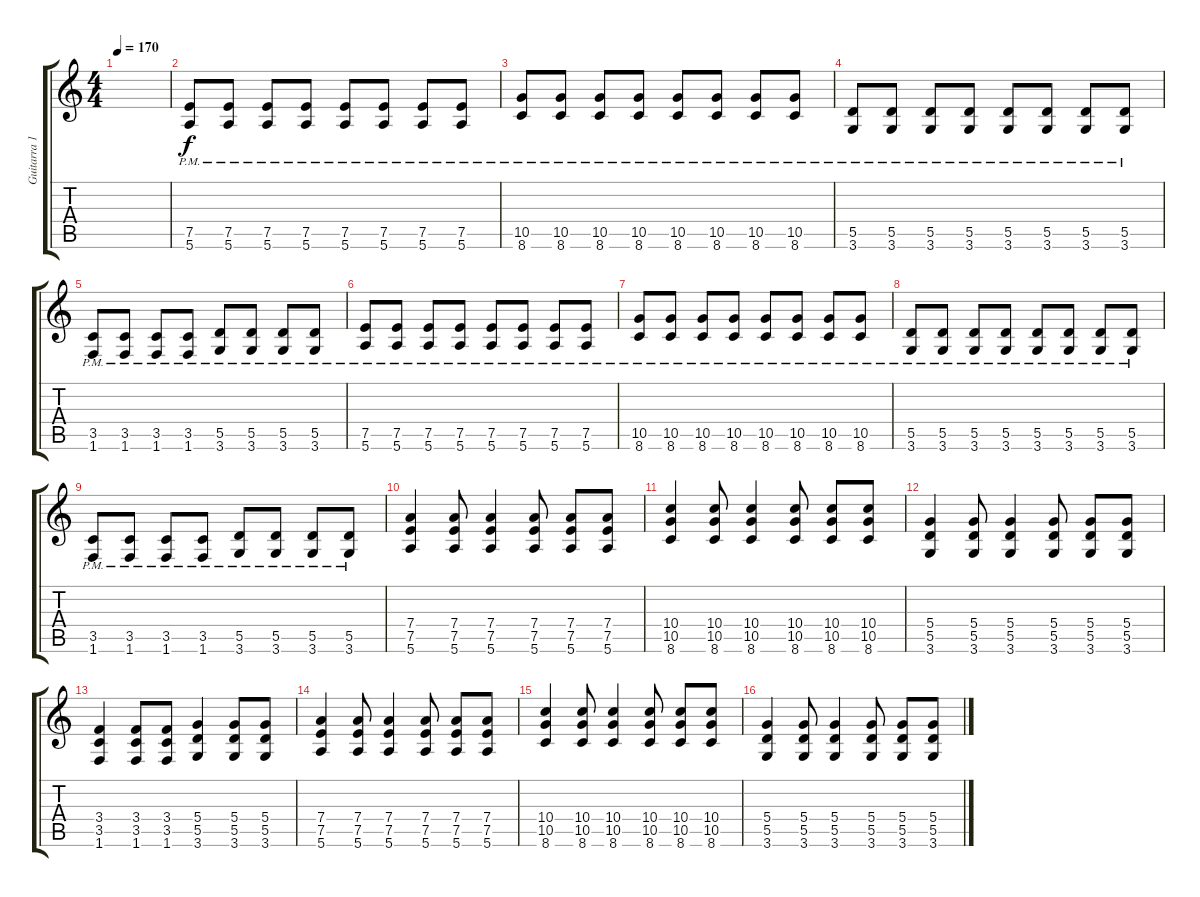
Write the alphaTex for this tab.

\track ("Guitarra 1" "Guitarra 1") {instrument overdrivenguitar}
\staff {score tabs}
\tuning (E4 B3 G3 D3 A2 E2) {hide}
\ts (4 4)
\tempo 170
\clef g2
\ks c
|
(7.5{pm} 5.6{pm}).8 (7.5{pm} 5.6{pm}).8 (7.5{pm} 5.6{pm}).8 (7.5{pm} 5.6{pm}).8 (7.5{pm} 5.6{pm}).8 (7.5{pm} 5.6{pm}).8 (7.5{pm} 5.6{pm}).8 (7.5{pm} 5.6{pm}).8 |
(10.5{pm} 8.6{pm}).8 (10.5{pm} 8.6{pm}).8 (10.5{pm} 8.6{pm}).8 (10.5{pm} 8.6{pm}).8 (10.5{pm} 8.6{pm}).8 (10.5{pm} 8.6{pm}).8 (10.5{pm} 8.6{pm}).8 (10.5{pm} 8.6{pm}).8 |
(5.5{pm} 3.6{pm}).8 (5.5{pm} 3.6{pm}).8 (5.5{pm} 3.6{pm}).8 (5.5{pm} 3.6{pm}).8 (5.5{pm} 3.6{pm}).8 (5.5{pm} 3.6{pm}).8 (5.5{pm} 3.6{pm}).8 (5.5{pm} 3.6{pm}).8 |
(3.5{pm} 1.6{pm}).8 (3.5{pm} 1.6{pm}).8 (3.5{pm} 1.6{pm}).8 (3.5{pm} 1.6{pm}).8 (5.5{pm} 3.6{pm}).8 (5.5{pm} 3.6{pm}).8 (5.5{pm} 3.6{pm}).8 (5.5{pm} 3.6{pm}).8 |
(7.5{pm} 5.6{pm}).8 (7.5{pm} 5.6{pm}).8 (7.5{pm} 5.6{pm}).8 (7.5{pm} 5.6{pm}).8 (7.5{pm} 5.6{pm}).8 (7.5{pm} 5.6{pm}).8 (7.5{pm} 5.6{pm}).8 (7.5{pm} 5.6{pm}).8 |
(10.5{pm} 8.6{pm}).8 (10.5{pm} 8.6{pm}).8 (10.5{pm} 8.6{pm}).8 (10.5{pm} 8.6{pm}).8 (10.5{pm} 8.6{pm}).8 (10.5{pm} 8.6{pm}).8 (10.5{pm} 8.6{pm}).8 (10.5{pm} 8.6{pm}).8 |
(5.5{pm} 3.6{pm}).8 (5.5{pm} 3.6{pm}).8 (5.5{pm} 3.6{pm}).8 (5.5{pm} 3.6{pm}).8 (5.5{pm} 3.6{pm}).8 (5.5{pm} 3.6{pm}).8 (5.5{pm} 3.6{pm}).8 (5.5{pm} 3.6{pm}).8 |
(3.5{pm} 1.6{pm}).8 (3.5{pm} 1.6{pm}).8 (3.5{pm} 1.6{pm}).8 (3.5{pm} 1.6{pm}).8 (5.5{pm} 3.6{pm}).8 (5.5{pm} 3.6{pm}).8 (5.5{pm} 3.6{pm}).8 (5.5{pm} 3.6{pm}).8 |
(7.4 7.5 5.6).4{dy f} (7.4 7.5 5.6).8 (7.4 7.5 5.6).4 (7.4 7.5 5.6).8 (7.4 7.5 5.6).8 (7.4 7.5 5.6).8 |
(10.4 10.5 8.6).4 (10.4 10.5 8.6).8 (10.4 10.5 8.6).4 (10.4 10.5 8.6).8 (10.4 10.5 8.6).8 (10.4 10.5 8.6).8 |
(5.4 5.5 3.6).4 (5.4 5.5 3.6).8 (5.4 5.5 3.6).4 (5.4 5.5 3.6).8 (5.4 5.5 3.6).8 (5.4 5.5 3.6).8 |
(3.4 3.5 1.6).4 (3.4 3.5 1.6).8 (3.4 3.5 1.6).8 (5.4 5.5 3.6).4 (5.4 5.5 3.6).8 (5.4 5.5 3.6).8 |
(7.4 7.5 5.6).4 (7.4 7.5 5.6).8 (7.4 7.5 5.6).4 (7.4 7.5 5.6).8 (7.4 7.5 5.6).8 (7.4 7.5 5.6).8 |
(10.4 10.5 8.6).4 (10.4 10.5 8.6).8 (10.4 10.5 8.6).4 (10.4 10.5 8.6).8 (10.4 10.5 8.6).8 (10.4 10.5 8.6).8 |
(5.4 5.5 3.6).4 (5.4 5.5 3.6).8 (5.4 5.5 3.6).4 (5.4 5.5 3.6).8 (5.4 5.5 3.6).8 (5.4 5.5 3.6).8
